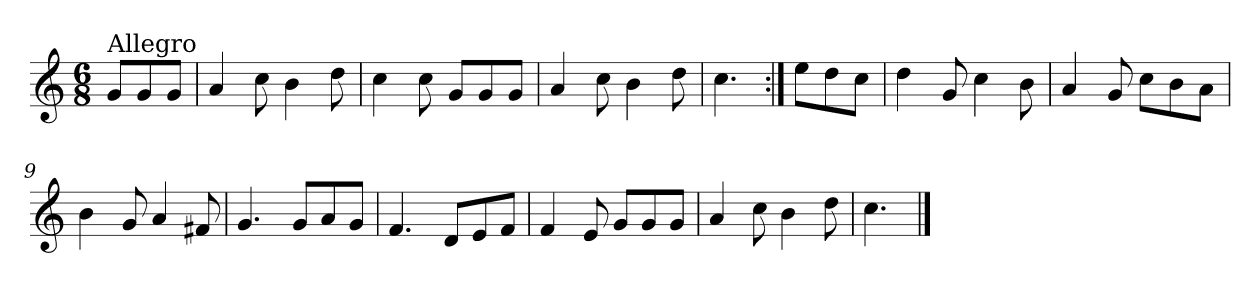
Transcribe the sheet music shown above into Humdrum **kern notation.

**kern
*part1
*staff1
*clefG2
*k[]
*a:
*M6/8
=1
!LO:TX:a:t=Allegro
8g/L
8g/
8g/J
=2
4a/
8cc\
4b\
8dd\
=3
4cc\
8cc\
8g/L
8g/
8g/J
=4
4a/
8cc\
4b\
8dd\
=5
4.cc\
=6:|!
8ee\L
8dd\
8cc\J
=7
4dd\
8g/
4cc\
8b\
!!LO:LB:g=z
=8
4a/
8g/
8cc\L
8b\
8a\J
=9
4b\
8g/
4a/
8f#X/
=10
4.g/
8g/L
8a/
8g/J
=11
4.f/
8d/L
8e/
8f/J
=12
4f/
8e/
8g/L
8g/
8g/J
=13
4a/
8cc\
4b\
8dd\
!!LO:LB:g=z
=14
4.cc\
==
*-
